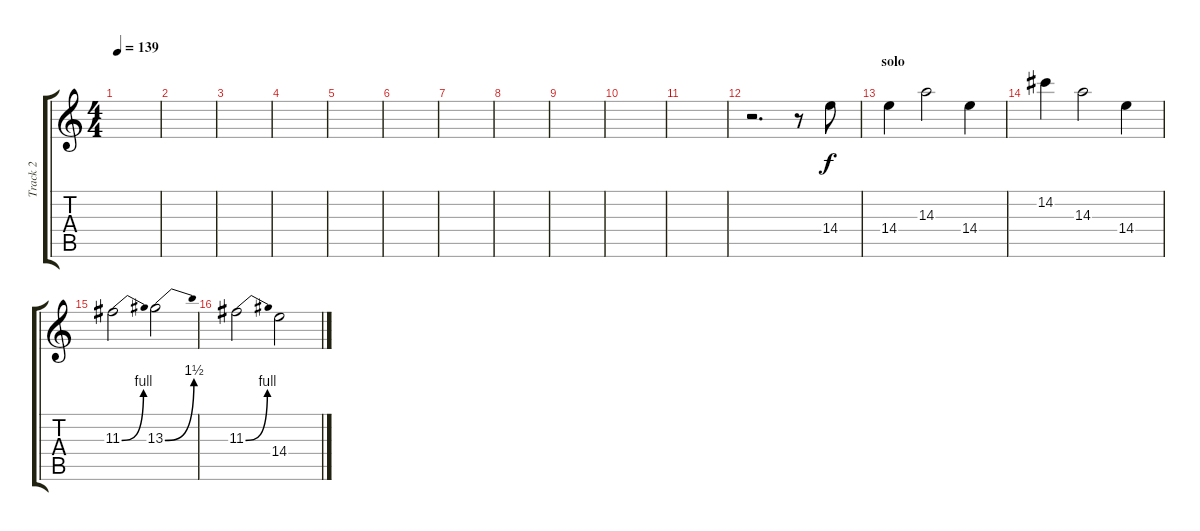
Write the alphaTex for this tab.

\track ("Track 2" "Track 2") {instrument overdrivenguitar}
\staff {score tabs}
\tuning (E4 B3 G3 D3 A2 E2) {hide}
\ts (4 4)
\tempo 139
\clef g2
\ks c
|
|
|
|
|
|
|
|
|
|
|
r.2{d} r.8 14.4.8 |
\section ("" "solo")
14.4.4 14.3.2 14.4.4 |
14.2.4 14.3.2 14.4.4 |
11.3{be (bend 0 0 60 4)}.2 13.3{be (bend 0 0 60 6)}.2 |
11.3{be (bend 0 0 60 4)}.2 14.4.2
